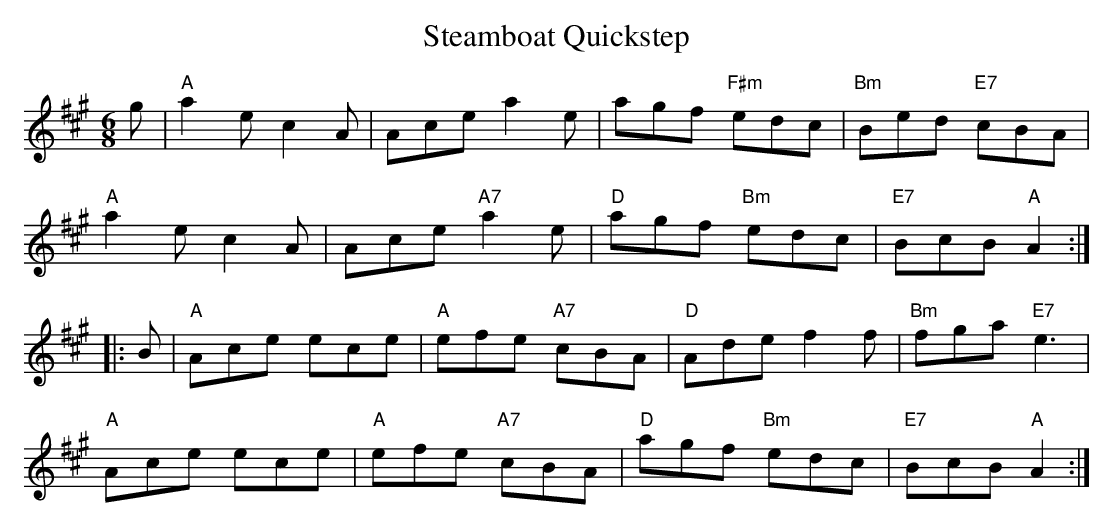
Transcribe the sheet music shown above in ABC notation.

X:1
T:Steamboat Quickstep
L:1/8
M:6/8
K:A major
g | "A"a2 e c2 A | Ace a2 e | agf "F#m"edc | "Bm"Bed "E7"cBA |
"A"a2 e c2 A | Ace "A7"a2 e | "D"agf "Bm"edc | "E7"BcB "A"A2 :|
|: B | "A"Ace ece | "A"efe "A7"cBA | "D"Ade f2 f | "Bm"fga "E7"e3 |
"A"Ace ece | "A"efe "A7"cBA | "D"agf "Bm"edc | "E7"BcB "A"A2 :|
